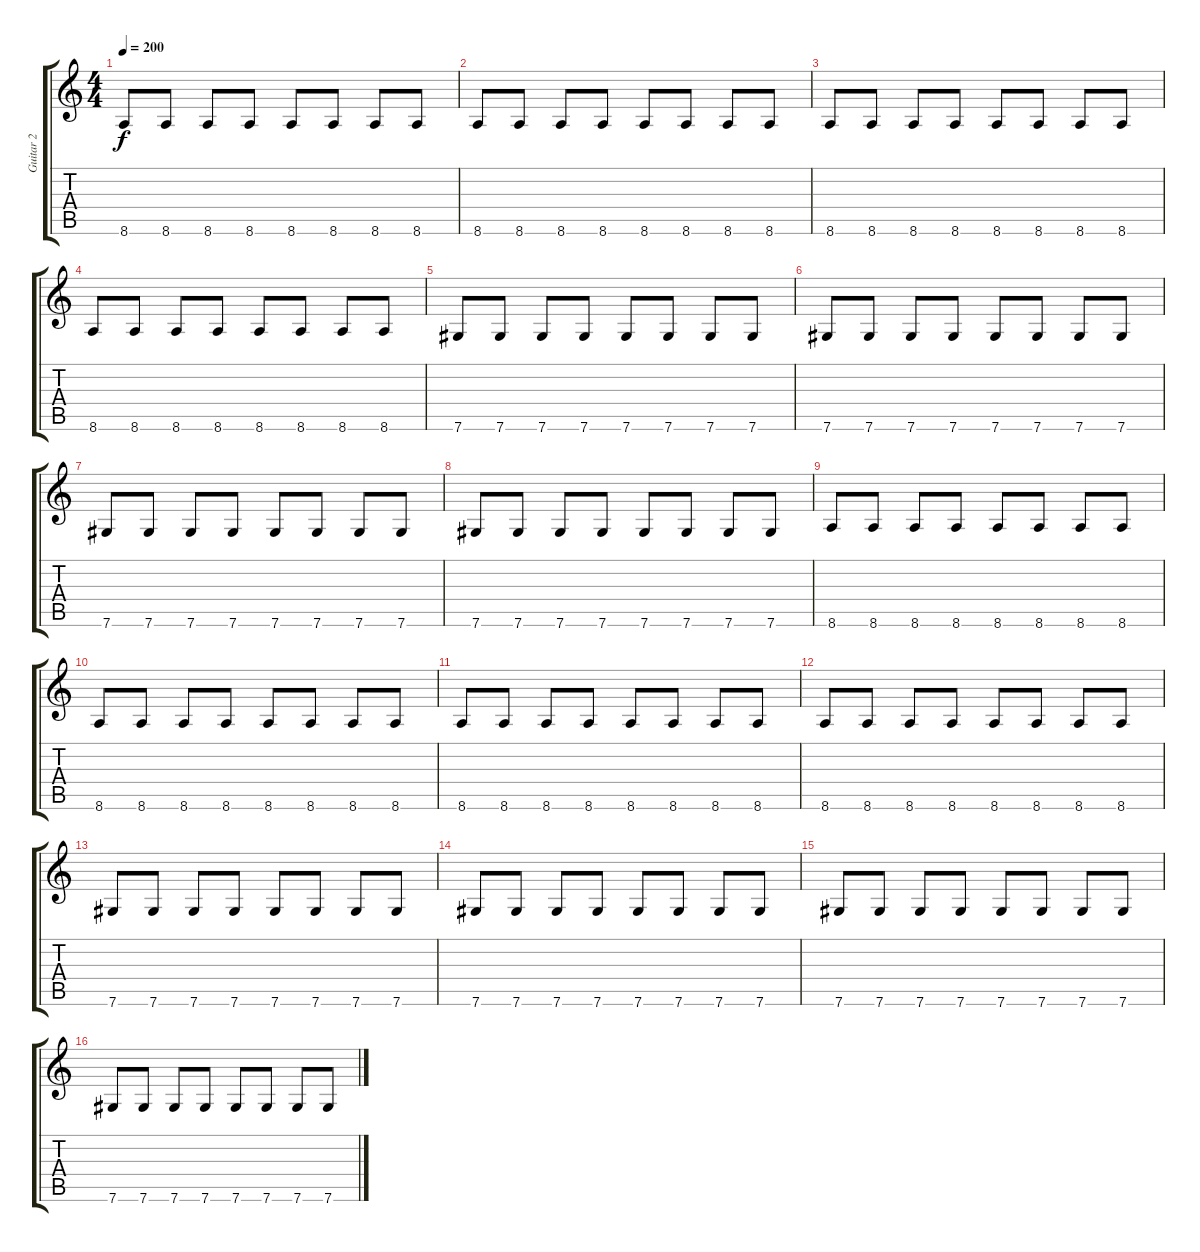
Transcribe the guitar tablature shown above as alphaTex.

\track ("Guitar 2" "Guitar 2") {instrument distortionguitar}
\staff {score tabs}
\tuning (Eb4 Bb3 Gb3 Db3 Ab2 Db2) {hide}
\ts (4 4)
\tempo 200
\clef g2
\ks c
8.6.8{dy f} 8.6.8 8.6.8 8.6.8 8.6.8 8.6.8 8.6.8 8.6.8 |
8.6.8 8.6.8 8.6.8 8.6.8 8.6.8 8.6.8 8.6.8 8.6.8 |
8.6.8 8.6.8 8.6.8 8.6.8 8.6.8 8.6.8 8.6.8 8.6.8 |
8.6.8 8.6.8 8.6.8 8.6.8 8.6.8 8.6.8 8.6.8 8.6.8 |
7.6.8 7.6.8 7.6.8 7.6.8 7.6.8 7.6.8 7.6.8 7.6.8 |
7.6.8 7.6.8 7.6.8 7.6.8 7.6.8 7.6.8 7.6.8 7.6.8 |
7.6.8 7.6.8 7.6.8 7.6.8 7.6.8 7.6.8 7.6.8 7.6.8 |
7.6.8 7.6.8 7.6.8 7.6.8 7.6.8 7.6.8 7.6.8 7.6.8 |
8.6.8 8.6.8 8.6.8 8.6.8 8.6.8 8.6.8 8.6.8 8.6.8 |
8.6.8 8.6.8 8.6.8 8.6.8 8.6.8 8.6.8 8.6.8 8.6.8 |
8.6.8 8.6.8 8.6.8 8.6.8 8.6.8 8.6.8 8.6.8 8.6.8 |
8.6.8 8.6.8 8.6.8 8.6.8 8.6.8 8.6.8 8.6.8 8.6.8 |
7.6.8 7.6.8 7.6.8 7.6.8 7.6.8 7.6.8 7.6.8 7.6.8 |
7.6.8 7.6.8 7.6.8 7.6.8 7.6.8 7.6.8 7.6.8 7.6.8 |
7.6.8 7.6.8 7.6.8 7.6.8 7.6.8 7.6.8 7.6.8 7.6.8 |
7.6.8 7.6.8 7.6.8 7.6.8 7.6.8 7.6.8 7.6.8 7.6.8
